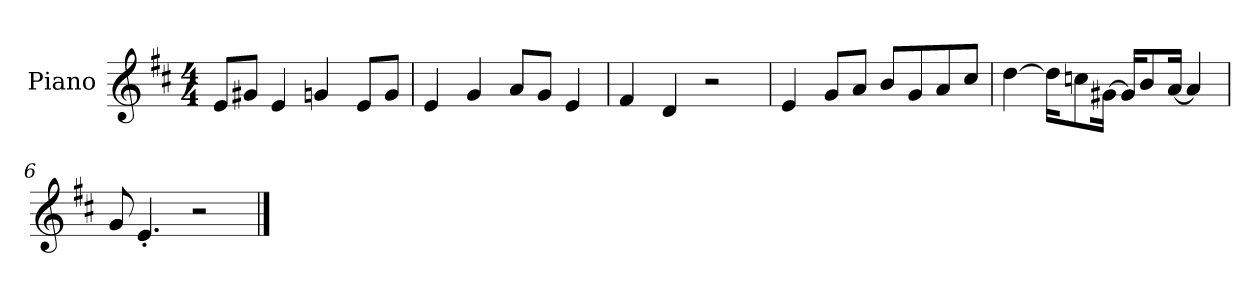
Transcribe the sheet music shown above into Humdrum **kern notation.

**kern
*part1
*staff1
*I"Piano
*I'P-no
*clefG2
*k[f#c#]
*M4/4
*MM90
=1
8e/L
8g#X/J
4e/
4gn/
8e/L
8g/J
=2
4e/
4g/
8a/L
8g/J
4e/
=3
4f#/
4d/
2r
=4
4e/
8g/L
8a/J
8b/L
8g/
8a/
8cc#/J
=5
[4dd\
16dd\KL]
8ccn\
[16g#X\Jk
16g#/KL]
8b/
[16a/Jk
4a/]
=6
8g/
4.e'/
2r
==
*-
